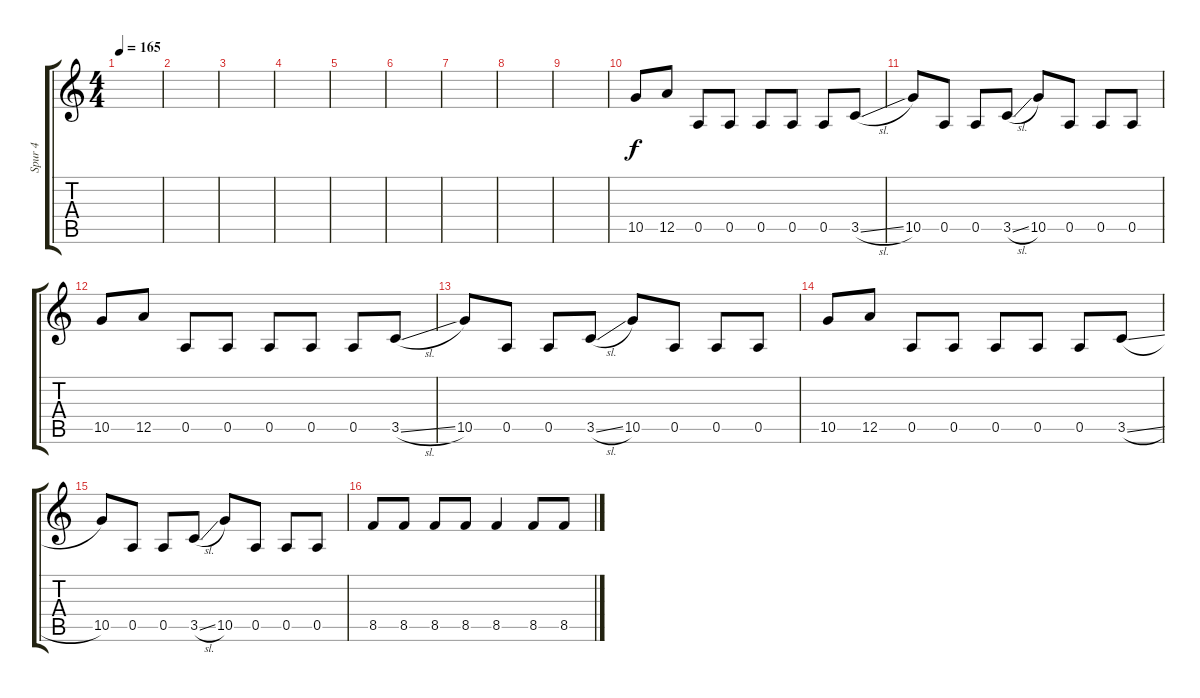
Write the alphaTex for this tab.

\track ("Spur 4" "Spur 4") {instrument distortionguitar}
\staff {score tabs}
\tuning (E4 B3 G3 D3 A2 E2) {hide}
\ts (4 4)
\tempo 165
\clef g2
\ks c
|
|
|
|
|
|
|
|
|
10.5.8 12.5.8 0.5.8 0.5.8 0.5.8 0.5.8 0.5.8 3.5{sl}.8 |
10.5.8 0.5.8 0.5.8 3.5{sl}.8 10.5.8 0.5.8 0.5.8 0.5.8 |
10.5.8 12.5.8 0.5.8 0.5.8 0.5.8 0.5.8 0.5.8 3.5{sl}.8 |
10.5.8 0.5.8 0.5.8 3.5{sl}.8 10.5.8 0.5.8 0.5.8 0.5.8 |
10.5.8 12.5.8 0.5.8 0.5.8 0.5.8 0.5.8 0.5.8 3.5{sl}.8 |
10.5.8 0.5.8 0.5.8 3.5{sl}.8 10.5.8 0.5.8 0.5.8 0.5.8 |
8.5.8 8.5.8 8.5.8 8.5.8 8.5.4 8.5.8 8.5.8
